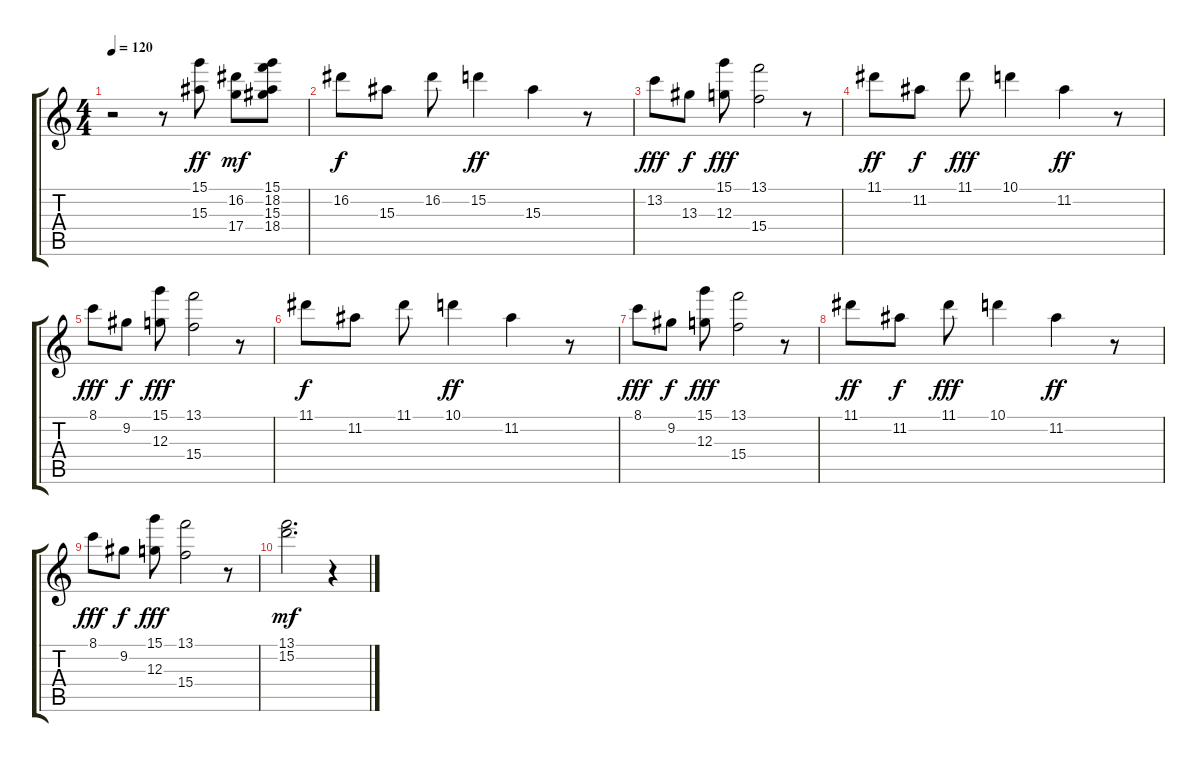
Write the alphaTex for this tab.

\track "" {instrument electricguitarjazz}
\staff {score tabs}
\tuning (E4 B3 G3 D3 A2 E2) {hide}
\ts (4 4)
\tempo 120
\clef g2
\ks c
r.2{dy mf} r.8 (15.1 15.3).8{dy ff} (16.2 17.4).8{dy mf} (15.1 18.2 15.3 18.4).8 |
16.2.8{dy f} 15.3.8 16.2.8 15.2.4{dy ff} 15.3.4 r.8 |
13.2.8{dy fff} 13.3.8{dy f} (15.1 12.3).8{dy fff} (13.1 15.4).2 r.8 |
11.1.8{dy ff} 11.2.8{dy f} 11.1.8{dy fff} 10.1.4 11.2.4{dy ff} r.8 |
8.1.8{dy fff} 9.2.8{dy f} (15.1 12.3).8{dy fff} (13.1 15.4).2 r.8 |
11.1.8{dy f} 11.2.8 11.1.8 10.1.4{dy ff} 11.2.4 r.8 |
8.1.8{dy fff} 9.2.8{dy f} (15.1 12.3).8{dy fff} (13.1 15.4).2 r.8 |
11.1.8{dy ff} 11.2.8{dy f} 11.1.8{dy fff} 10.1.4 11.2.4{dy ff} r.8 |
8.1.8{dy fff} 9.2.8{dy f} (15.1 12.3).8{dy fff} (13.1 15.4).2 r.8 |
(13.1 15.2).2{d dy mf} r.4
